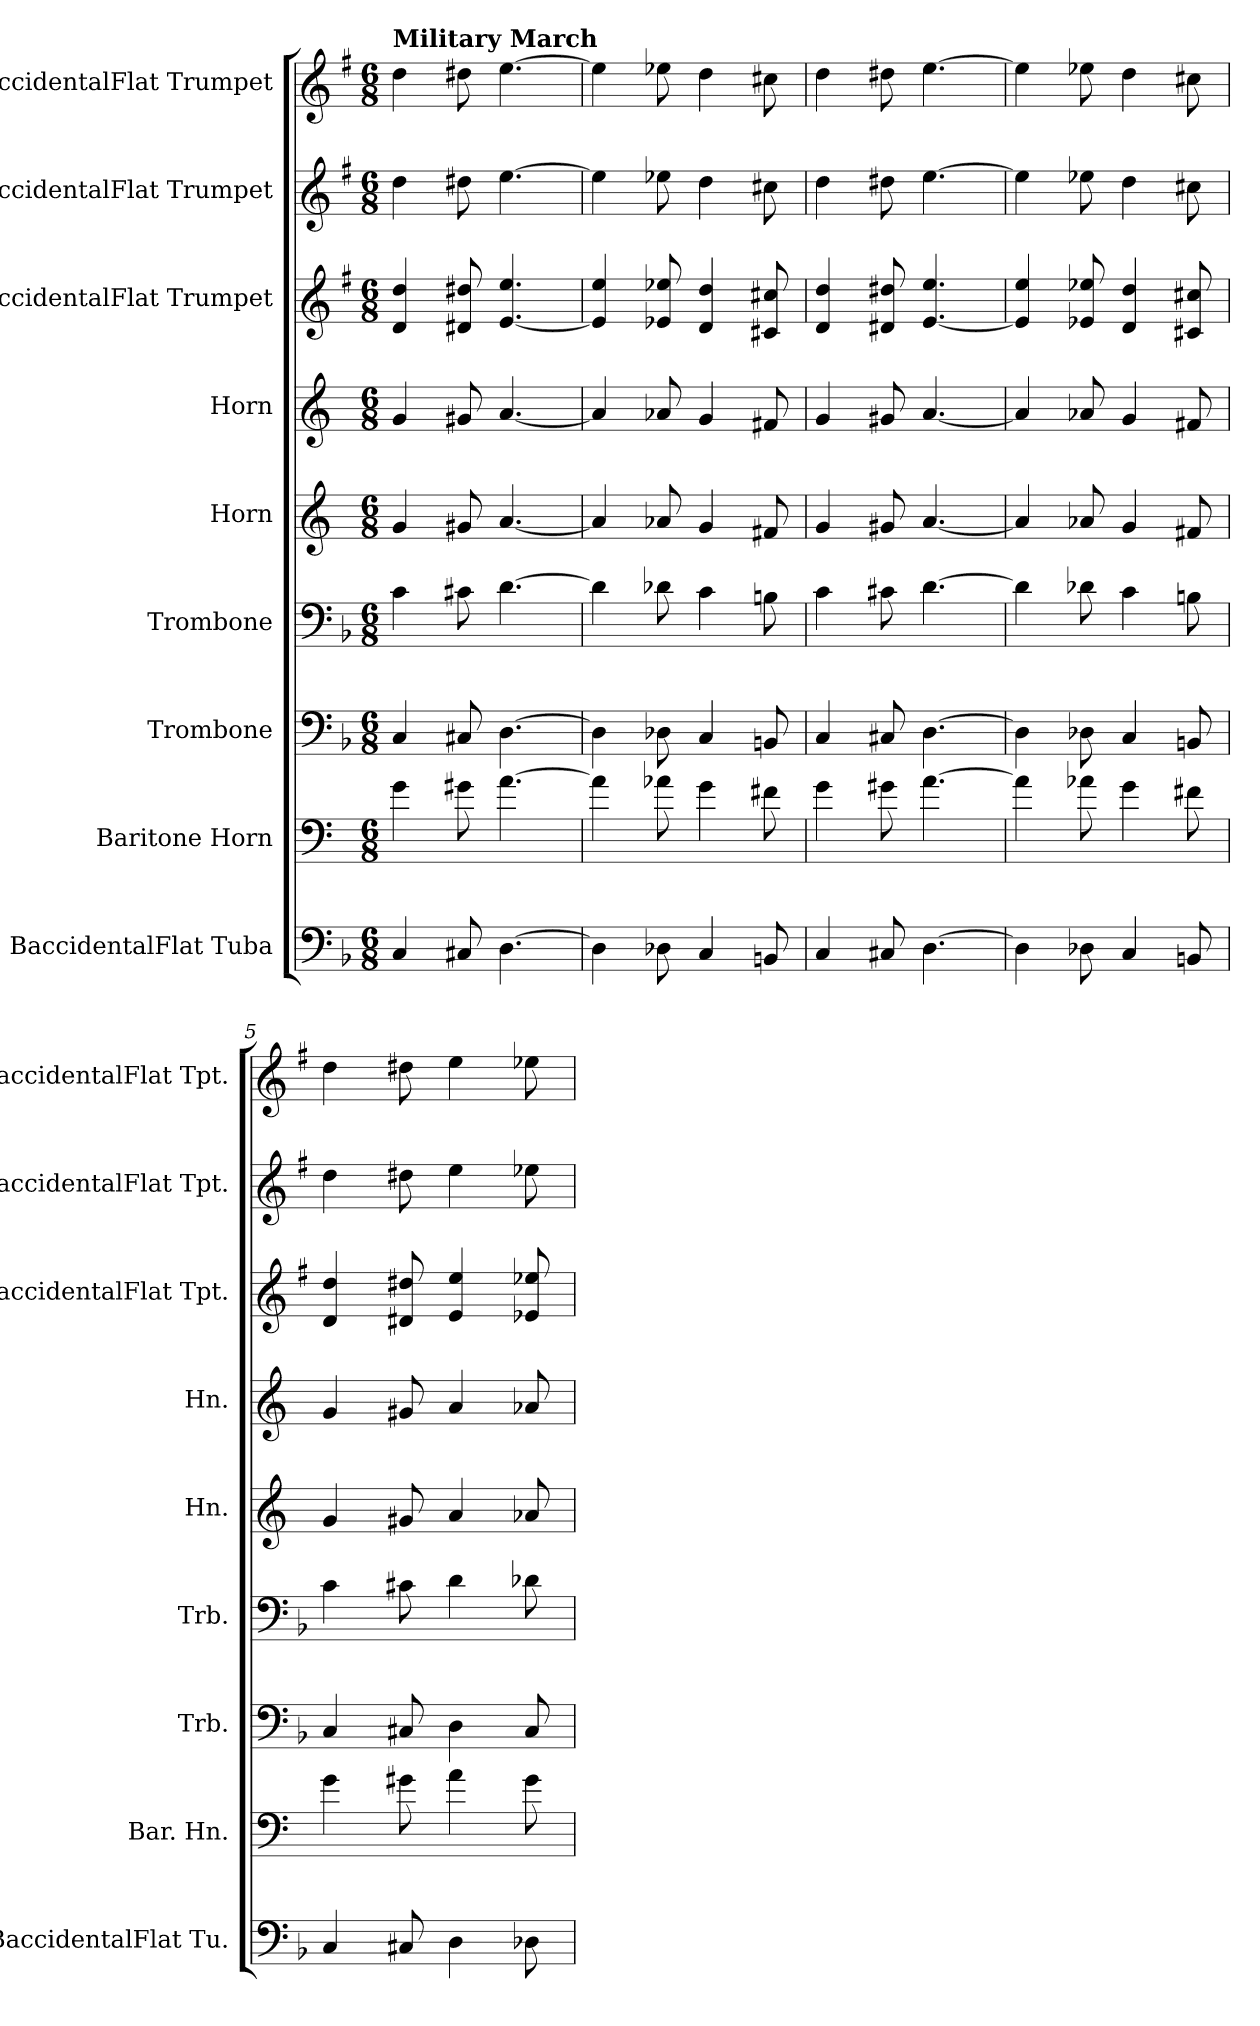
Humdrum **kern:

**kern	**kern	**kern	**kern	**kern	**kern	**kern	**kern	**kern
*part9	*part8	*part7	*part6	*part5	*part4	*part3	*part2	*part1
*staff9	*staff8	*staff7	*staff6	*staff5	*staff4	*staff3	*staff2	*staff1
*I"BaccidentalFlat Tuba	*I"Baritone Horn	*I"Trombone	*I"Trombone	*I"Horn	*I"Horn	*I"BaccidentalFlat Trumpet	*I"BaccidentalFlat Trumpet	*I"BaccidentalFlat Trumpet
*I'BaccidentalFlat Tu.	*I'Bar. Hn.	*I'Trb.	*I'Trb.	*I'Hn.	*I'Hn.	*I'BaccidentalFlat Tpt.	*I'BaccidentalFlat Tpt.	*I'BaccidentalFlat Tpt.
*clefF4	*clefF4	*clefF4	*clefF4	*clefG2	*clefG2	*clefG2	*clefG2	*clefG2
*	*ITrd4c7	*	*	*ITrd4c7	*ITrd4c7	*ITrd1c2	*ITrd1c2	*ITrd1c2
*k[b-]	*k[b-]	*k[b-]	*k[b-]	*k[b-]	*k[b-]	*k[b-]	*k[b-]	*k[b-]
*M6/8	*M6/8	*M6/8	*M6/8	*M6/8	*M6/8	*M6/8	*M6/8	*M6/8
*MM198	*MM198	*MM198	*MM198	*MM198	*MM198	*MM198	*MM198	*MM198
=1	=1	=1	=1	=1	=1	=1	=1	=1
!	!	!	!	!	!	!	!	!LO:TX:a:B:t=Military March
4C/	4c\	4C/	4c\	4c/	4c/	4c/ 4cc/	4cc\	4cc\
8C#X/	8c#X\	8C#X/	8c#X\	8c#X/	8c#X/	8c#X/ 8cc#X/	8cc#X\	8cc#X\
[4.D\	[4.d\	[4.D\	[4.d\	[4.d/	[4.d/	[4.d/ 4.dd/	[4.dd\	[4.dd\
=2	=2	=2	=2	=2	=2	=2	=2	=2
4D\]	4d\]	4D\]	4d\]	4d/]	4d/]	4d/] 4dd/	4dd\]	4dd\]
8D-X\	8d-X\	8D-X\	8d-X\	8d-X/	8d-X/	8d-X/ 8dd-X/	8dd-X\	8dd-X\
4C/	4c\	4C/	4c\	4c/	4c/	4c/ 4cc/	4cc\	4cc\
8BBn/	8Bn\	8BBn/	8Bn\	8Bn/	8Bn/	8Bn/ 8bn/	8bn\	8bn\
=3	=3	=3	=3	=3	=3	=3	=3	=3
4C/	4c\	4C/	4c\	4c/	4c/	4c/ 4cc/	4cc\	4cc\
8C#X/	8c#X\	8C#X/	8c#X\	8c#X/	8c#X/	8c#X/ 8cc#X/	8cc#X\	8cc#X\
[4.D\	[4.d\	[4.D\	[4.d\	[4.d/	[4.d/	[4.d/ 4.dd/	[4.dd\	[4.dd\
=4	=4	=4	=4	=4	=4	=4	=4	=4
4D\]	4d\]	4D\]	4d\]	4d/]	4d/]	4d/] 4dd/	4dd\]	4dd\]
8D-X\	8d-X\	8D-X\	8d-X\	8d-X/	8d-X/	8d-X/ 8dd-X/	8dd-X\	8dd-X\
4C/	4c\	4C/	4c\	4c/	4c/	4c/ 4cc/	4cc\	4cc\
8BBn/	8Bn\	8BBn/	8Bn\	8Bn/	8Bn/	8Bn/ 8bn/	8bn\	8bn\
=5	=5	=5	=5	=5	=5	=5	=5	=5
4C/	4c\	4C/	4c\	4c/	4c/	4c/ 4cc/	4cc\	4cc\
8C#X/	8c#X\	8C#X/	8c#X\	8c#X/	8c#X/	8c#X/ 8cc#X/	8cc#X\	8cc#X\
4D\	4d\	4D\	4d\	4d/	4d/	4d/ 4dd/	4dd\	4dd\
8D-X\	8c#\	8C#/	8d-X\	8d-X/	8d-X/	8d-X/ 8dd-X/	8dd-X\	8dd-X\
=	=	=	=	=	=	=	=	=
*-	*-	*-	*-	*-	*-	*-	*-	*-
